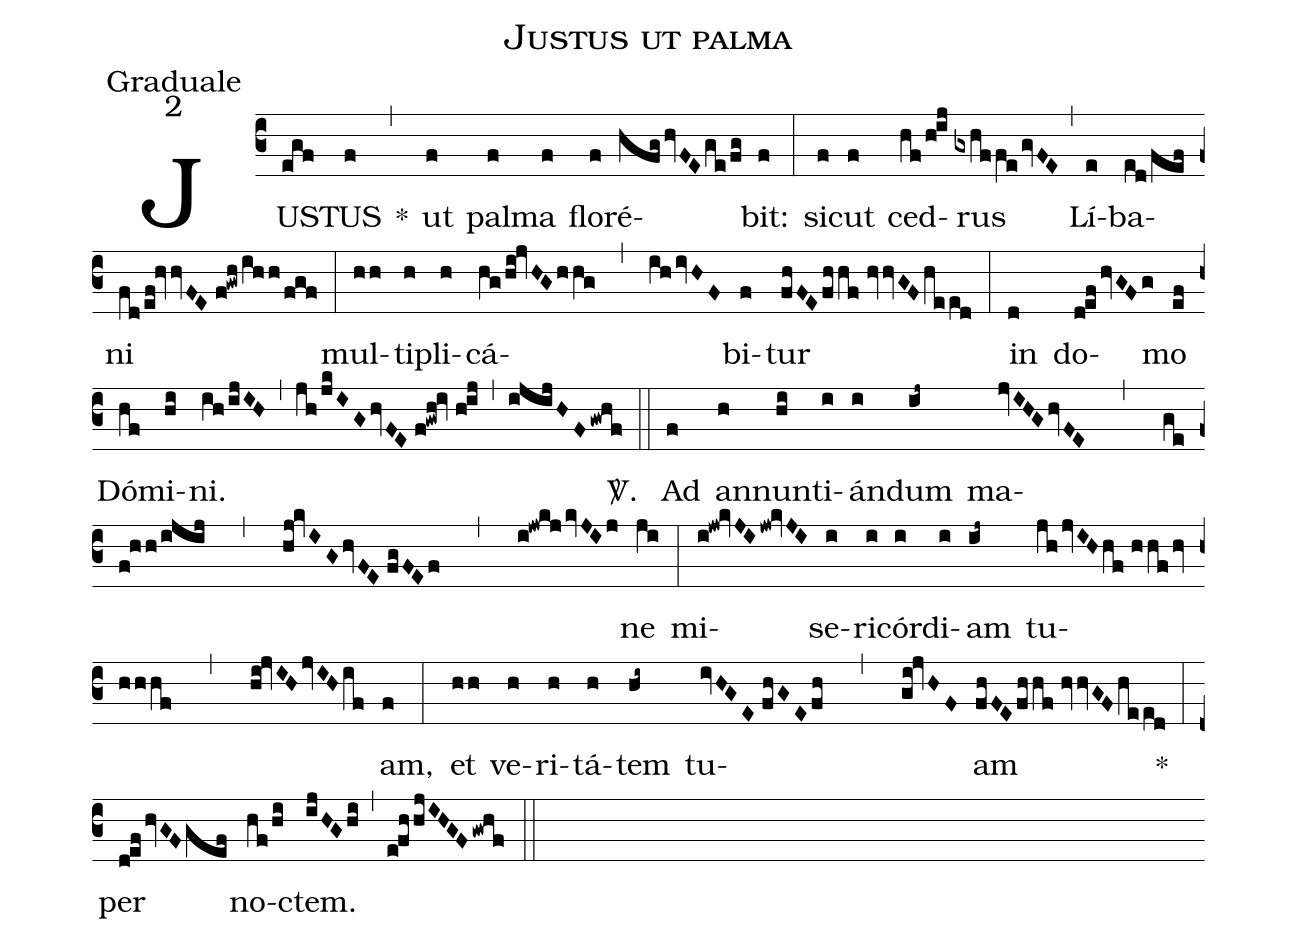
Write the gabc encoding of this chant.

name:Justus ut palma;
office-part:Graduale;
mode:2;
%%
(c3) JU(egf)STUS(f) *(,) ut(f) pal(f)ma(f) flo(f)ré(hfg/hvFEge/fg)bit:(f) (:) si(f)cut(f) ced(hf/h!ij)rus(gxhffegvFE) (,) Lí(e)ba(ed/fef)ni(fd/ef!hvvFE//f!gwh/ihh/fgf) (:) mul(hh)ti(h)pli(h)cá(hg/hi!jvHG/hhg,ihivHF)bi(f)tur(fhFEfhhf//hvvGFheed) (:) in(d) do(d!ef/hvGFg)mo(ef) Dó(hf)mi(hi)ni.(ih/ijIH) (,) (jh/jkIGhvFE//f!gwh!iv//h!ij) (,) (ijijHFgwhf) <sp>V/</sp>.(::) Ad(f) an(h)nun(hi)ti(i)án(i)dum(ij~) ma(jvIHG/hvFE , ge/f!hh/ijij , hj!kvIG/hvFE//fgFEf , i!jwkjkvJIj)ne(ji) (:) mi(i!jw!kvJIjw!kvJI)se(i)ri(i)cór(i)di(i)am(ij~) tu(jhjvIHhf//hhfhv//hhhf , hi!jvIHjvIHif)am,(f) (:) et(hh) ve(h)ri(h)tá(h)tem(hi~) tu(ivHGE//fhGEfh , gi!jvHF)am(fhFE/fhhf//hvvGFheed) *(:) per(d!ef/hvGF/gef) no(hf/hi)ctem.(ijHGhi) (,) (e!fhhjIHGF/gwhf) (::)
